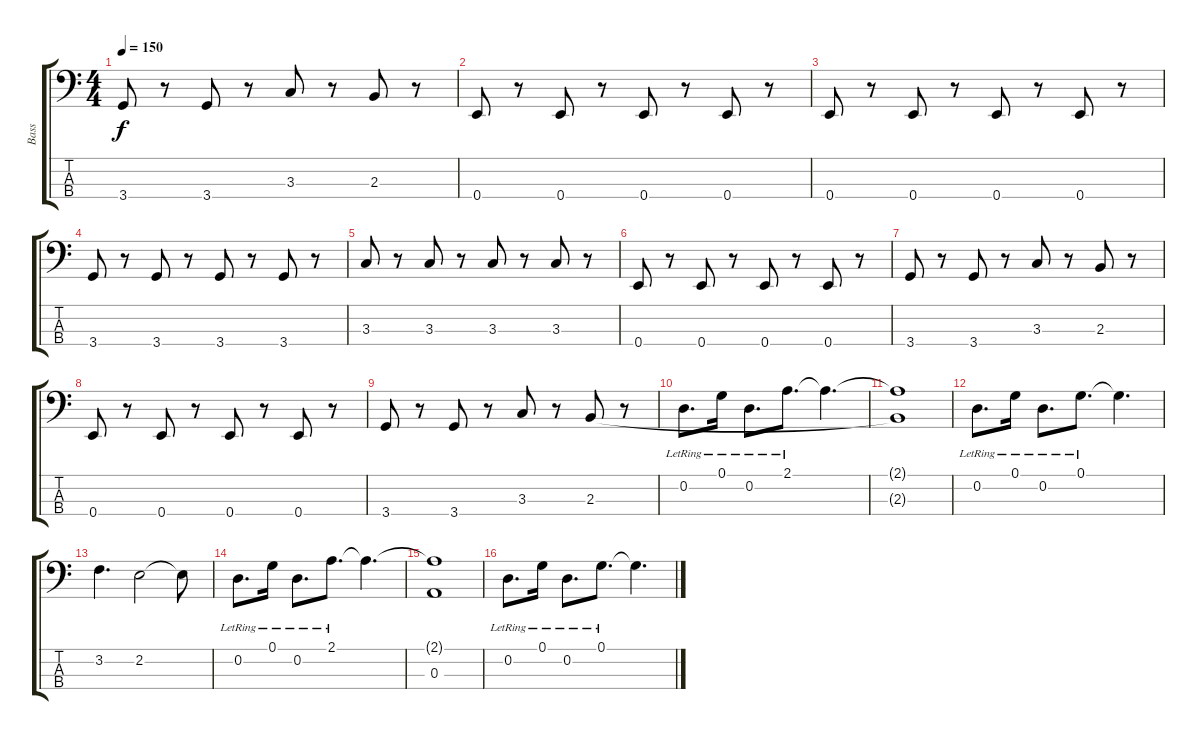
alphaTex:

\track ("Bass" "Bass") {instrument electricbassfinger}
\staff {score tabs}
\tuning (G2 D2 A1 E1) {hide}
\ts (4 4)
\tempo 150
\clef f4
\ks c
3.4.8{dy f} r.8 3.4.8 r.8 3.3.8 r.8 2.3.8 r.8 |
0.4.8 r.8 0.4.8 r.8 0.4.8 r.8 0.4.8 r.8 |
0.4.8 r.8 0.4.8 r.8 0.4.8 r.8 0.4.8 r.8 |
3.4.8 r.8 3.4.8 r.8 3.4.8 r.8 3.4.8 r.8 |
3.3.8 r.8 3.3.8 r.8 3.3.8 r.8 3.3.8 r.8 |
0.4.8 r.8 0.4.8 r.8 0.4.8 r.8 0.4.8 r.8 |
3.4.8 r.8 3.4.8 r.8 3.3.8 r.8 2.3.8 r.8 |
0.4.8 r.8 0.4.8 r.8 0.4.8 r.8 0.4.8 r.8 |
3.4.8 r.8 3.4.8 r.8 3.3.8 r.8 2.3.8 r.8 |
0.2{lr}.8{d} 0.1{lr}.16 0.2{lr}.8{d} 2.1{lr}.8{d} 2.1{t}.4{d} |
(2.1{t} 2.3{t}).1 |
0.2{lr}.8{d} 0.1{lr}.16 0.2{lr}.8{d} 0.1{lr}.8{d} 0.1{t}.4{d} |
3.2.4{d} 2.2.2 2.2{t}.8 |
0.2{lr}.8{d} 0.1{lr}.16 0.2{lr}.8{d} 2.1{lr}.8{d} 2.1{t}.4{d} |
(2.1{t} 0.3).1 |
0.2{lr}.8{d} 0.1{lr}.16 0.2{lr}.8{d} 0.1{lr}.8{d} 0.1{t}.4{d}
